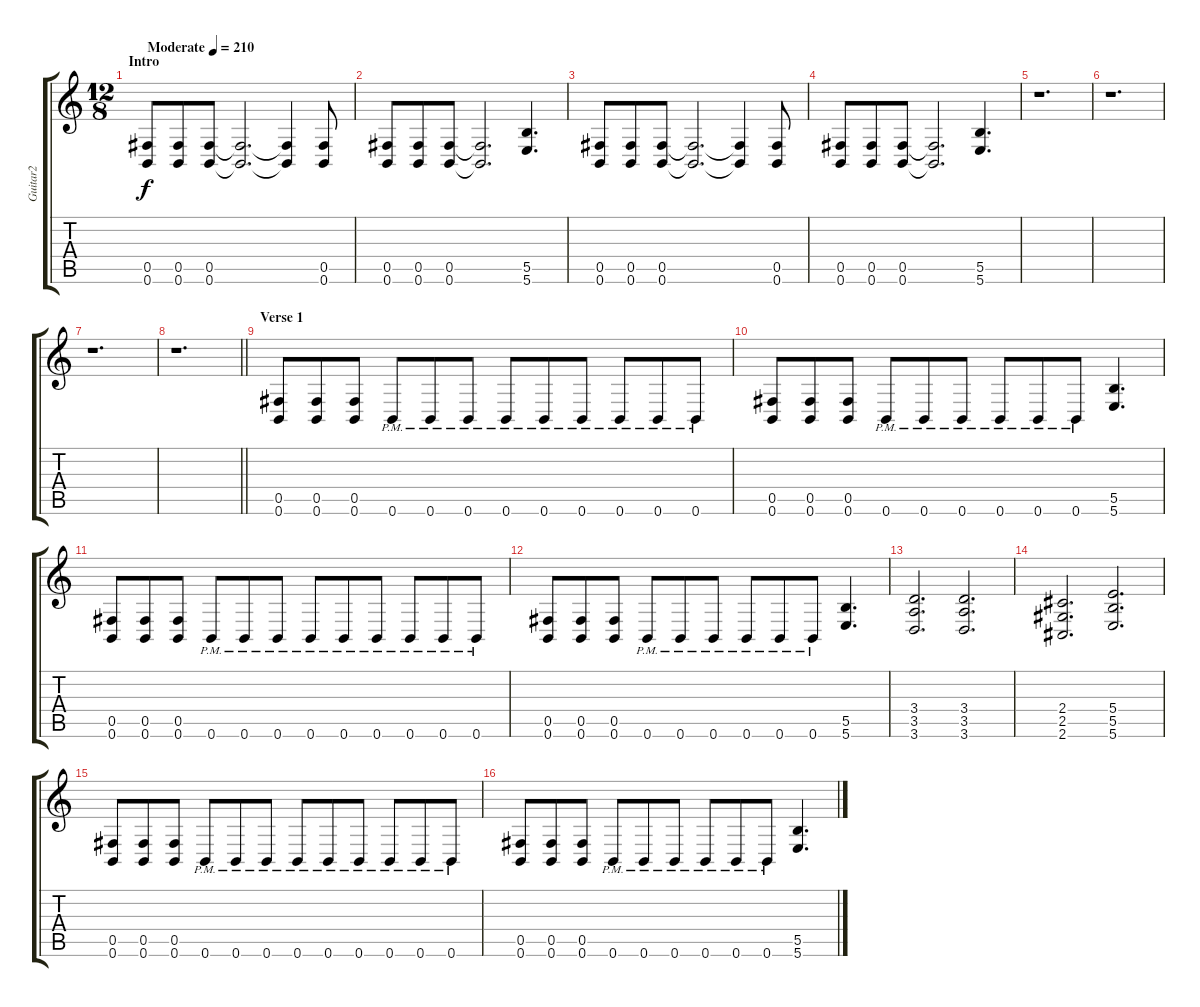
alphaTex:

\track ("Guitar2" "Guitar2") {instrument distortionguitar}
\staff {score tabs}
\tuning (Db4 Ab3 E3 B2 Gb2 B1) {hide}
\ts (12 8)
\section ("" "Intro")
\tempo (210 "Moderate")
\clef g2
\ks c
(0.5 0.6).8{dy f instrument distortionguitar} (0.5 0.6).8 (0.5 0.6).8 (0.5{t} 0.6{t}).2{d} (0.5{t} 0.6{t}).4 (0.5 0.6).8 |
(0.5 0.6).8 (0.5 0.6).8 (0.5 0.6).8 (0.5{t} 0.6{t}).2{d} (5.5 5.6).4{d} |
(0.5 0.6).8 (0.5 0.6).8 (0.5 0.6).8 (0.5{t} 0.6{t}).2{d} (0.5{t} 0.6{t}).4 (0.5 0.6).8 |
(0.5 0.6).8 (0.5 0.6).8 (0.5 0.6).8 (0.5{t} 0.6{t}).2{d} (5.5 5.6).4{d} |
r.1{d} |
r.1{d} |
r.1{d} |
\barLineRight lightlight
r.1{d} |
\section ("" "Verse 1")
(0.5 0.6).8 (0.5 0.6).8 (0.5 0.6).8 0.6{pm}.8 0.6{pm}.8 0.6{pm}.8 0.6{pm}.8 0.6{pm}.8 0.6{pm}.8 0.6{pm}.8 0.6{pm}.8 0.6{pm}.8 |
(0.5 0.6).8 (0.5 0.6).8 (0.5 0.6).8 0.6{pm}.8 0.6{pm}.8 0.6{pm}.8 0.6{pm}.8 0.6{pm}.8 0.6{pm}.8 (5.5 5.6).4{d} |
(0.5 0.6).8 (0.5 0.6).8 (0.5 0.6).8 0.6{pm}.8 0.6{pm}.8 0.6{pm}.8 0.6{pm}.8 0.6{pm}.8 0.6{pm}.8 0.6{pm}.8 0.6{pm}.8 0.6{pm}.8 |
(0.5 0.6).8 (0.5 0.6).8 (0.5 0.6).8 0.6{pm}.8 0.6{pm}.8 0.6{pm}.8 0.6{pm}.8 0.6{pm}.8 0.6{pm}.8 (5.5 5.6).4{d} |
(3.4 3.5 3.6).2{d} (3.4 3.5 3.6).2{d} |
(2.4 2.5 2.6).2{d} (5.4 5.5 5.6).2{d} |
(0.5 0.6).8 (0.5 0.6).8 (0.5 0.6).8 0.6{pm}.8 0.6{pm}.8 0.6{pm}.8 0.6{pm}.8 0.6{pm}.8 0.6{pm}.8 0.6{pm}.8 0.6{pm}.8 0.6{pm}.8 |
(0.5 0.6).8 (0.5 0.6).8 (0.5 0.6).8 0.6{pm}.8 0.6{pm}.8 0.6{pm}.8 0.6{pm}.8 0.6{pm}.8 0.6{pm}.8 (5.5 5.6).4{d}
